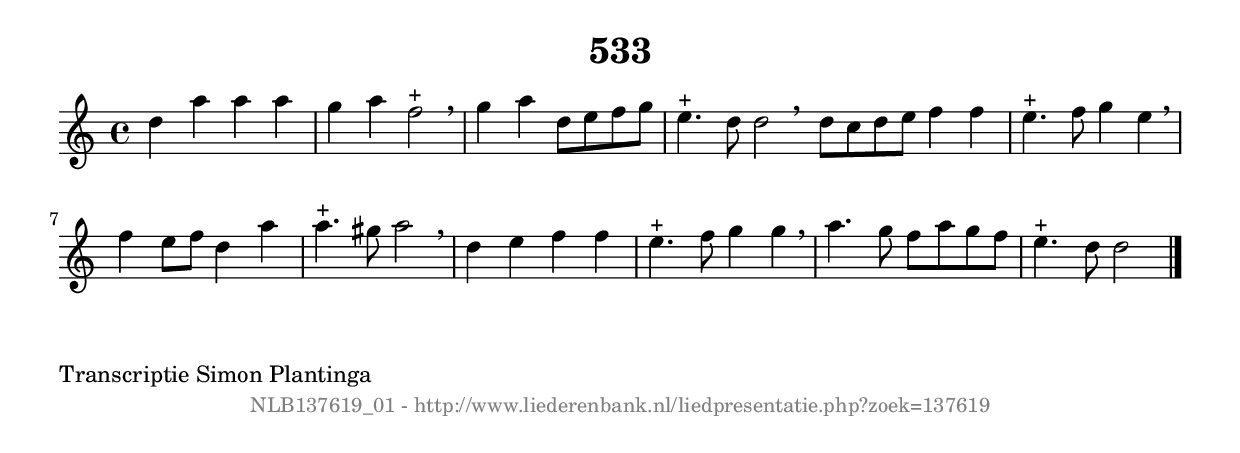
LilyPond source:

%
% produced by wce2krn 1.64 (7 June 2014)
%
\version"2.16"
#(append! paper-alist '(("long" . (cons (* 210 mm) (* 2000 mm)))))
#(set-default-paper-size "long")
sb = {\breathe}
mBreak = {\breathe }
bBreak = {\breathe }
x = {\once\override NoteHead #'style = #'cross }
gl=\glissando
itime={\override Staff.TimeSignature #'stencil = ##f }
ficta = {\once\set suggestAccidentals = ##t}
fine = {\once\override Score.RehearsalMark #'self-alignment-X = #1 \mark \markup {\italic{Fine}}}
dc = {\once\override Score.RehearsalMark #'self-alignment-X = #1 \mark \markup {\italic{D.C.}}}
dcf = {\once\override Score.RehearsalMark #'self-alignment-X = #1 \mark \markup {\italic{D.C. al Fine}}}
dcc = {\once\override Score.RehearsalMark #'self-alignment-X = #1 \mark \markup {\italic{D.C. al Coda}}}
ds = {\once\override Score.RehearsalMark #'self-alignment-X = #1 \mark \markup {\italic{D.S.}}}
dsf = {\once\override Score.RehearsalMark #'self-alignment-X = #1 \mark \markup {\italic{D.S. al Fine}}}
dsc = {\once\override Score.RehearsalMark #'self-alignment-X = #1 \mark \markup {\italic{D.S. al Coda}}}
pv = {\set Score.repeatCommands = #'((volta "1"))}
sv = {\set Score.repeatCommands = #'((volta "2"))}
tv = {\set Score.repeatCommands = #'((volta "3"))}
qv = {\set Score.repeatCommands = #'((volta "4"))}
xv = {\set Score.repeatCommands = #'((volta #f))}
\header{ tagline = ""
title = "533"
}
\score {{
\key d \dorian
\relative g'
{
\set melismaBusyProperties = #'()
\time 4/4
\tempo 4=120
\override Score.MetronomeMark #'transparent = ##t
\override Score.RehearsalMark #'break-visibility = #(vector #t #t #f)
d'4 a'4 a4 a4 | g4 a4 f2^"+" \sb | g4 a4 d,8 e8 f8 g8 | e4.^"+" d8 d2 \bar ":|:" \bBreak
d8 c8 d8 e8 f4 f4 | e4.^"+" f8 g4 e4 \sb | f4 e8 f8 d4 a'4 | a4.^"+" gis8 a2 | \mBreak \bar "|"
d,4 e4 f4 f4 | e4.^"+" f8 g4 g4 \sb | a4. g8 f8 a8 g8 f8 | e4.^"+" d8 d2 \bar "|."
 }}
 \midi { }
 \layout {
            indent = 0.0\cm
}
}
\markup { \wordwrap-string #" 
Transcriptie Simon Plantinga
"}
\markup { \vspace #0 } \markup { \with-color #grey \fill-line { \center-column { \smaller "NLB137619_01 - http://www.liederenbank.nl/liedpresentatie.php?zoek=137619" } } }
